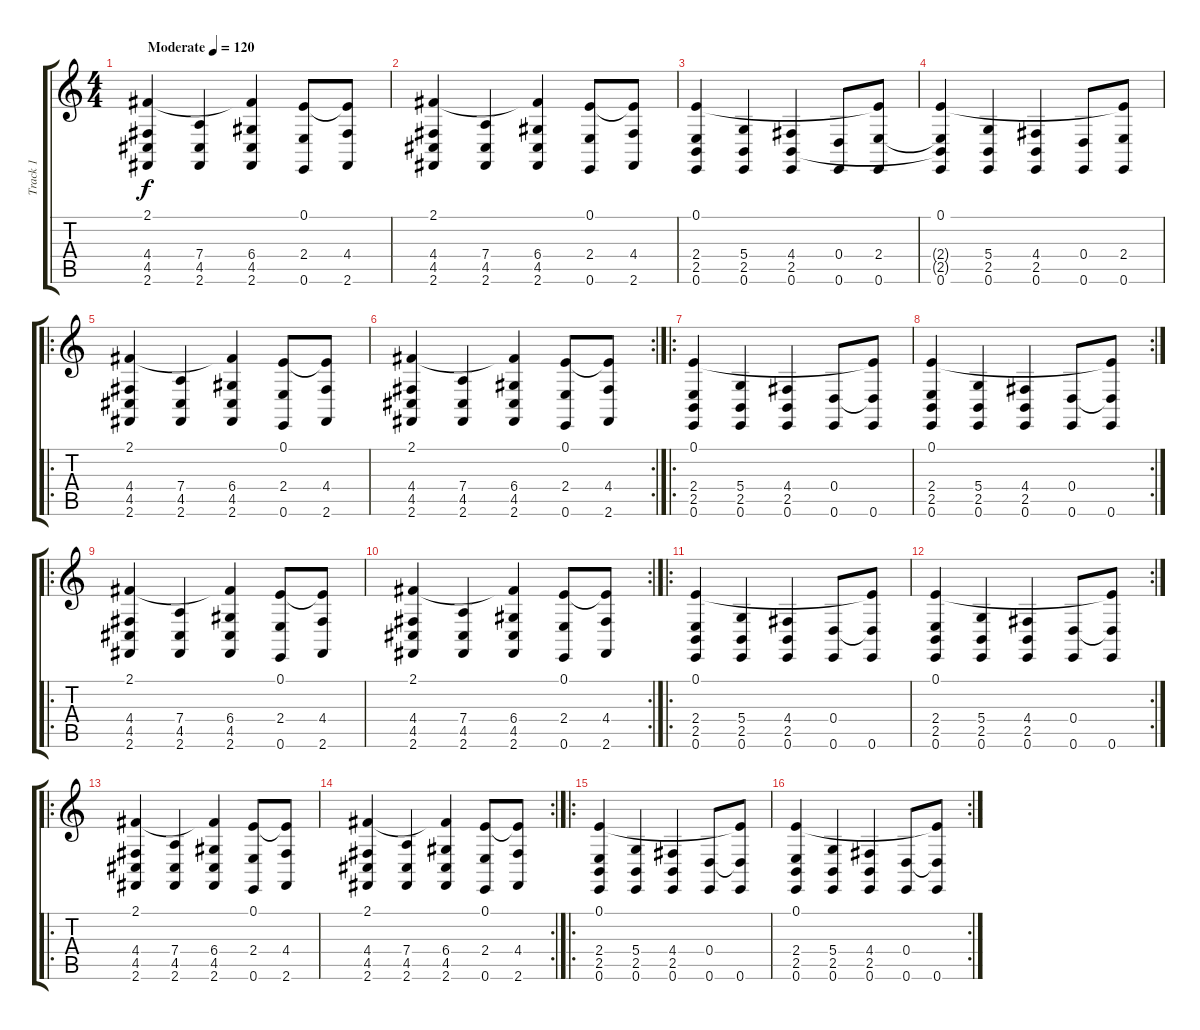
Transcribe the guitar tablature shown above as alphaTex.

\track ("Track 1" "Track 1") {instrument bagpipe}
\staff {score tabs}
\tuning (E4 B3 G3 D3 A2 E2) {hide}
\ts (4 4)
\tempo (120 "Moderate")
\clef g2
\ks c
(2.1 4.4 4.5 2.6).4{dy f instrument bagpipe} (7.4 4.5 2.6).4 (2.1{t} 6.4 4.5 2.6).4 (0.1 2.4 0.6).8 (0.1{t} 4.4 2.6).8 |
(2.1 4.4 4.5 2.6).4 (7.4 4.5 2.6).4 (2.1{t} 6.4 4.5 2.6).4 (0.1 2.4 0.6).8 (0.1{t} 4.4 2.6).8 |
(0.1 2.4 2.5 0.6).4 (5.4 2.5 0.6).4 (4.4 2.5 0.6).4 (0.4 0.6).8 (0.1{t} 2.4 0.6).8 |
(0.1 2.4{t} 2.5{t} 0.6).4 (5.4 2.5 0.6).4 (4.4 2.5 0.6).4 (0.4 0.6).8 (0.1{t} 2.4 0.6).8 |
\ro
(2.1 4.4 4.5 2.6).4 (7.4 4.5 2.6).4 (2.1{t} 6.4 4.5 2.6).4 (0.1 2.4 0.6).8 (0.1{t} 4.4 2.6).8 |
\rc 2
(2.1 4.4 4.5 2.6).4 (7.4 4.5 2.6).4 (2.1{t} 6.4 4.5 2.6).4 (0.1 2.4 0.6).8 (0.1{t} 4.4 2.6).8 |
\ro
(0.1 2.4 2.5 0.6).4 (5.4 2.5 0.6).4 (4.4 2.5 0.6).4 (0.4 0.6).8 (0.1{t} 0.4{t} 0.6).8 |
\rc 2
(0.1 2.4 2.5 0.6).4 (5.4 2.5 0.6).4 (4.4 2.5 0.6).4 (0.4 0.6).8 (0.1{t} 0.4{t} 0.6).8 |
\ro
(2.1 4.4 4.5 2.6).4 (7.4 4.5 2.6).4 (2.1{t} 6.4 4.5 2.6).4 (0.1 2.4 0.6).8 (0.1{t} 4.4 2.6).8 |
\rc 2
(2.1 4.4 4.5 2.6).4 (7.4 4.5 2.6).4 (2.1{t} 6.4 4.5 2.6).4 (0.1 2.4 0.6).8 (0.1{t} 4.4 2.6).8 |
\ro
(0.1 2.4 2.5 0.6).4 (5.4 2.5 0.6).4 (4.4 2.5 0.6).4 (0.4 0.6).8 (0.1{t} 0.4{t} 0.6).8 |
\rc 2
(0.1 2.4 2.5 0.6).4 (5.4 2.5 0.6).4 (4.4 2.5 0.6).4 (0.4 0.6).8 (0.1{t} 0.4{t} 0.6).8 |
\ro
(2.1 4.4 4.5 2.6).4 (7.4 4.5 2.6).4 (2.1{t} 6.4 4.5 2.6).4 (0.1 2.4 0.6).8 (0.1{t} 4.4 2.6).8 |
\rc 2
(2.1 4.4 4.5 2.6).4 (7.4 4.5 2.6).4 (2.1{t} 6.4 4.5 2.6).4 (0.1 2.4 0.6).8 (0.1{t} 4.4 2.6).8 |
\ro
(0.1 2.4 2.5 0.6).4 (5.4 2.5 0.6).4 (4.4 2.5 0.6).4 (0.4 0.6).8 (0.1{t} 0.4{t} 0.6).8 |
\rc 2
(0.1 2.4 2.5 0.6).4 (5.4 2.5 0.6).4 (4.4 2.5 0.6).4 (0.4 0.6).8 (0.1{t} 0.4{t} 0.6).8
